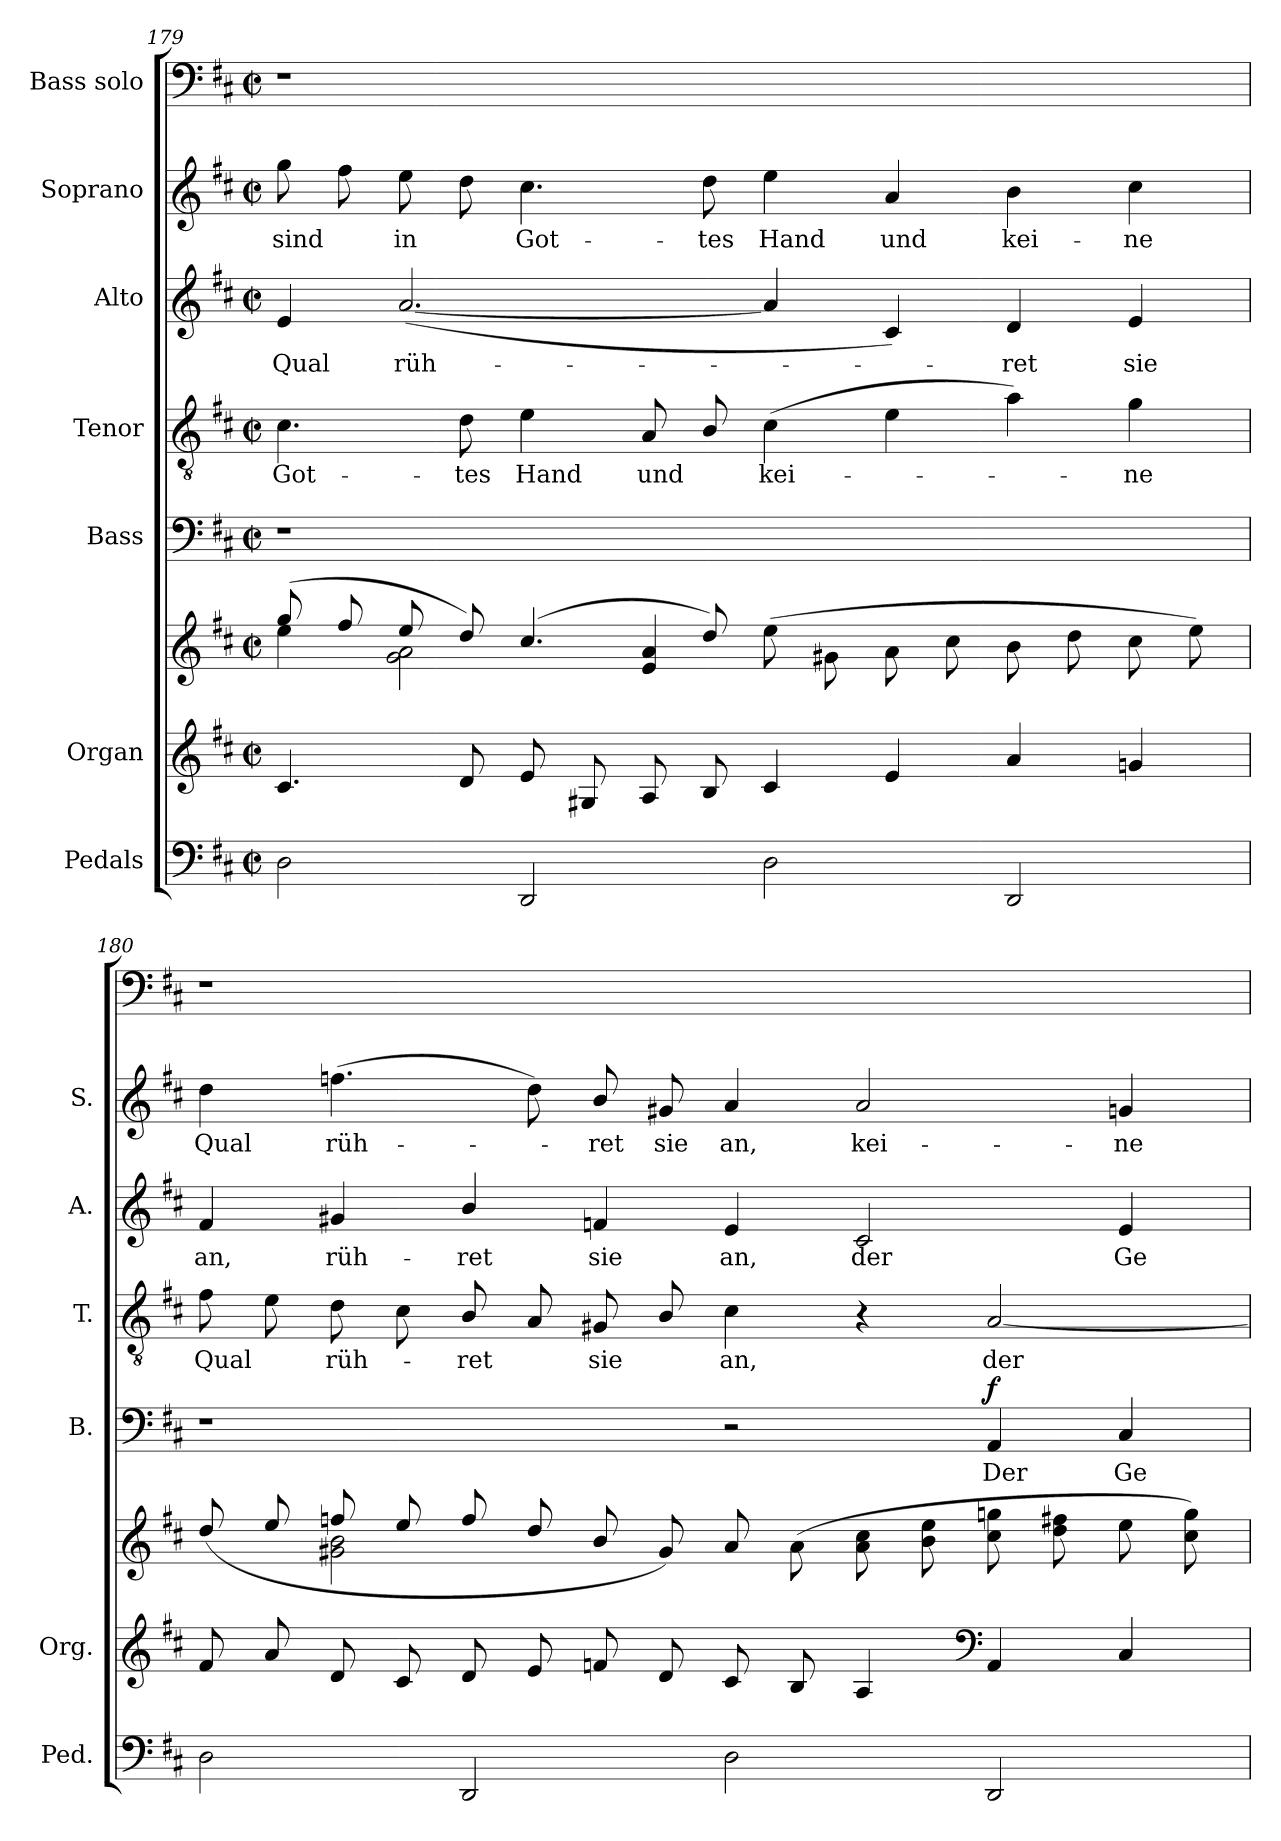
**kern	**kern	**kern	**kern	**text	**dynam	**kern	**text	**kern	**text	**kern	**text	**kern
*part7	*part6	*part6	*part5	*part5	*part5	*part4	*part4	*part3	*part3	*part2	*part2	*part1
*staff8	*staff7	*staff6	*staff5	*staff5	*staff5	*staff4	*staff4	*staff3	*staff3	*staff2	*staff2	*staff1
*I"Pedals	*I"Organ	*	*I"Bass	*	*	*I"Tenor	*	*I"Alto	*	*I"Soprano	*	*I"Bass solo
*I'Ped.	*I'Org.	*	*I'B.	*	*	*I'T.	*	*I'A.	*	*I'S.	*	*
!!LO:PB:g=z
*clefF4	*clefG2	*clefG2	*clefF4	*	*	*clefGv2	*	*clefG2	*	*clefG2	*	*clefF4
*	*	*	*	*	*	*ITrd7c12	*	*	*	*	*	*
*k[f#c#]	*k[f#c#]	*k[f#c#]	*k[f#c#]	*	*	*k[f#c#]	*	*k[f#c#]	*	*k[f#c#]	*	*k[f#c#]
*D:	*D:	*D:	*D:	*	*	*D:	*	*D:	*	*D:	*	*D:
*M2/2	*M2/2	*M2/2	*M2/2	*	*	*M2/2	*	*M2/2	*	*M2/2	*	*M2/2
*met(c|)	*met(c|)	*met(c|)	*met(c|)	*	*	*met(c|)	*	*met(c|)	*	*met(c|)	*	*met(c|)
=179	=179	=179	=179	=179	=179	=179	=179	=179	=179	=179	=179	=179
*	*	*^	*	*	*	*	*	*	*	*	*	*
!	!	!	!	!LO:N:vis=1	!	!	!	!	!	!	!	!	!
!	!	!	!	!	!	!	!	!LO:LY:b:color=#000000	!	!	!	!	!
!	!	!	!	!	!	!	!	!	!	!LO:LY:b:color=#000000	!	!	!
!	!	!	!	!	!	!	!	!	!	!	!	!LO:LY:b:color=#000000	!LO:N:vis=1
2Di\	4.c#i/	(8ggi/	4eei\	1r	.	.	4.C#i\	Got-	4ei/	Qual	8ggi\	sind	1r
.	.	8ff#i/	.	.	.	.	.	.	.	.	8ff#i\	.	.
!	!	!	!	!	!	!	!	!	!	!LO:LY:b:color=#000000	!	!	!
!	!	!	!	!	!	!	!	!	!	!	!	!LO:LY:b:color=#000000	!
.	.	8eei/	2gi\ 2ai	.	.	.	.	.	([2.ai/	rüh-	8eei\	in	.
!	!	!	!	!	!	!	!	!LO:LY:b:color=#000000	!	!	!	!	!
.	8di/	8ddi/)	.	.	.	.	8Di\	-tes	.	.	8ddi\	.	.
!	!	!	!	!	!	!	!	!LO:LY:b:color=#000000	!	!	!	!	!
!	!	!	!	!	!	!	!	!	!	!	!	!LO:LY:b:color=#000000	!
2DDi/	8ei/	(4.cc#i/	.	.	.	.	4Ei\	Hand	.	.	4.cc#i\	Got-	.
.	8G#Xi/	.	.	.	.	.	.	.	.	.	.	.	.
!	!	!	!	!	!	!	!	!LO:LY:b:color=#000000	!	!	!	!	!
.	8Ai/	.	4ei/ 4ai	.	.	.	8AAi/	und	.	.	.	.	.
!	!	!	!	!	!	!	!	!	!	!	!	!LO:LY:b:color=#000000	!
.	8Bi/	8ddi/)	.	.	.	.	8BBi/	.	.	.	8ddi\	-tes	.
!	!	!	!	!	!	!	!	!LO:LY:b:color=#000000	!	!	!	!	!
!	!	!	!	!	!	!	!	!	!	!	!	!LO:LY:b:color=#000000	!
2Di\	4c#i/	(8eei\	1ryy	1ryy	.	.	(4C#i\	kei-	4ai/]	.	4eei\	Hand	1ryy
.	.	8g#Xi\	.	.	.	.	.	.	.	.	.	.	.
!	!	!	!	!	!	!	!	!	!	!	!	!LO:LY:b:color=#000000	!
.	4ei/	8ai\	.	.	.	.	4Ei\	.	4c#i/)	.	4ai/	und	.
.	.	8cc#i\	.	.	.	.	.	.	.	.	.	.	.
!	!	!	!	!	!	!	!	!	!	!LO:LY:b:color=#000000	!	!	!
!	!	!	!	!	!	!	!	!	!	!	!	!LO:LY:b:color=#000000	!
2DDi/	4ai/	8bi\	.	.	.	.	4Ai\)	.	4di/	-ret	4bi\	kei-	.
.	.	8ddi\	.	.	.	.	.	.	.	.	.	.	.
!	!	!	!	!	!	!	!	!LO:LY:b:color=#000000	!	!	!	!	!
!	!	!	!	!	!	!	!	!	!	!LO:LY:b:color=#000000	!	!	!
!	!	!	!	!	!	!	!	!	!	!	!	!LO:LY:b:color=#000000	!
.	4gni/	8cc#i\	.	.	.	.	4Gi\	-ne	4ei/	sie	4cc#i\	-ne	.
.	.	8eei\)	.	.	.	.	.	.	.	.	.	.	.
=180	=180	=180	=180	=180	=180	=180	=180	=180	=180	=180	=180	=180	=180
!	!	!	!	!	!	!	!	!LO:LY:b:color=#000000	!	!	!	!	!
!	!	!	!	!	!	!	!	!	!	!LO:LY:b:color=#000000	!	!	!
!	!	!	!	!	!	!	!	!	!	!	!	!LO:LY:b:color=#000000	!LO:N:vis=1
2Di\	8f#i/	(8ddi/	4ryy	1r	.	.	8F#i\	Qual	4f#i/	an,	4ddi\	Qual	1r
.	8ai/	8eei/	.	.	.	.	8Ei\	.	.	.	.	.	.
!	!	!	!	!	!	!	!	!LO:LY:b:color=#000000	!	!	!	!	!
!	!	!	!	!	!	!	!	!	!	!LO:LY:b:color=#000000	!	!	!
!	!	!	!	!	!	!	!	!	!	!	!	!LO:LY:b:color=#000000	!
.	8di/	8ffni/	2g#Xi\ 2bi	.	.	.	8Di\	rüh-	4g#Xi/	rüh-	(4.ffni\	rüh-	.
.	8c#i/	8eei/	.	.	.	.	8C#i\	.	.	.	.	.	.
!	!	!	!	!	!	!	!	!LO:LY:b:color=#000000	!	!	!	!	!
!	!	!	!	!	!	!	!	!	!	!LO:LY:b:color=#000000	!	!	!
2DDi/	8di/	8ffi/	.	.	.	.	8BBi/	-ret	4bi/	-ret	.	.	.
.	8ei/	8ddi/	.	.	.	.	8AAi/	.	.	.	8ddi\)	.	.
!	!	!	!	!	!	!	!	!LO:LY:b:color=#000000	!	!	!	!	!
!	!	!	!	!	!	!	!	!	!	!LO:LY:b:color=#000000	!	!	!
!	!	!	!	!	!	!	!	!	!	!	!	!LO:LY:b:color=#000000	!
.	8fni/	8bi/	4ryy	.	.	.	8GG#Xi/	sie	4fni/	sie	8bi/	-ret	.
!	!	!	!	!	!	!	!	!	!	!	!	!LO:LY:b:color=#000000	!
.	8di/	8g#i/)	.	.	.	.	8BBi/	.	.	.	8g#Xi/	sie	.
!	!	!	!	!	!	!	!	!LO:LY:b:color=#000000	!	!	!	!	!
!	!	!	!	!	!	!	!	!	!	!LO:LY:b:color=#000000	!	!	!
!	!	!	!	!	!	!	!	!	!	!	!	!LO:LY:b:color=#000000	!
2Di\	8c#i/	8ai/	1ryy	2r	.	.	4C#i\	an,	4ei/	an,	4ai/	an,	1ryy
.	8Bi/	(8ai\	.	.	.	.	.	.	.	.	.	.	.
!	!	!	!	!	!	!	!	!	!	!LO:LY:b:color=#000000	!	!	!
!	!	!	!	!	!	!	!	!	!	!	!	!LO:LY:b:color=#000000	!
.	4Ai/	8ai\ 8cc#i	.	.	.	.	4r	.	2c#i/	der	2ai/	kei-	.
.	.	8bi\ 8eei	.	.	.	.	.	.	.	.	.	.	.
*	*clefF4	*	*	*	*	*	*	*	*	*	*	*	*
!	!	!	!	!	!LO:LY:b:color=#000000	!	!	!	!	!	!	!	!
!	!	!	!	!	!	!	!	!LO:LY:b:color=#000000	!	!	!	!	!
2DDi/	4AAi/	8cc#i\ 8ggni	.	4AAi/	Der	f	[2AAi/	der	.	.	.	.	.
.	.	8ddi\ 8ff#Xi	.	.	.	.	.	.	.	.	.	.	.
!	!	!	!	!	!LO:LY:b:color=#000000	!	!	!	!	!	!	!	!
!	!	!	!	!	!	!	!	!	!	!LO:LY:b:color=#000000	!	!	!
!	!	!	!	!	!	!	!	!	!	!	!	!LO:LY:b:color=#000000	!
.	4C#i/	8eei\	.	4C#i/	Ge-	.	.	.	4ei/	Ge-	4gni/	-ne	.
.	.	8cc#i\ 8ggi)	.	.	.	.	.	.	.	.	.	.	.
*	*	*v	*v	*	*	*	*	*	*	*	*	*	*
=	=	=	=	=	=	=	=	=	=	=	=	=
*-	*-	*-	*-	*-	*-	*-	*-	*-	*-	*-	*-	*-
